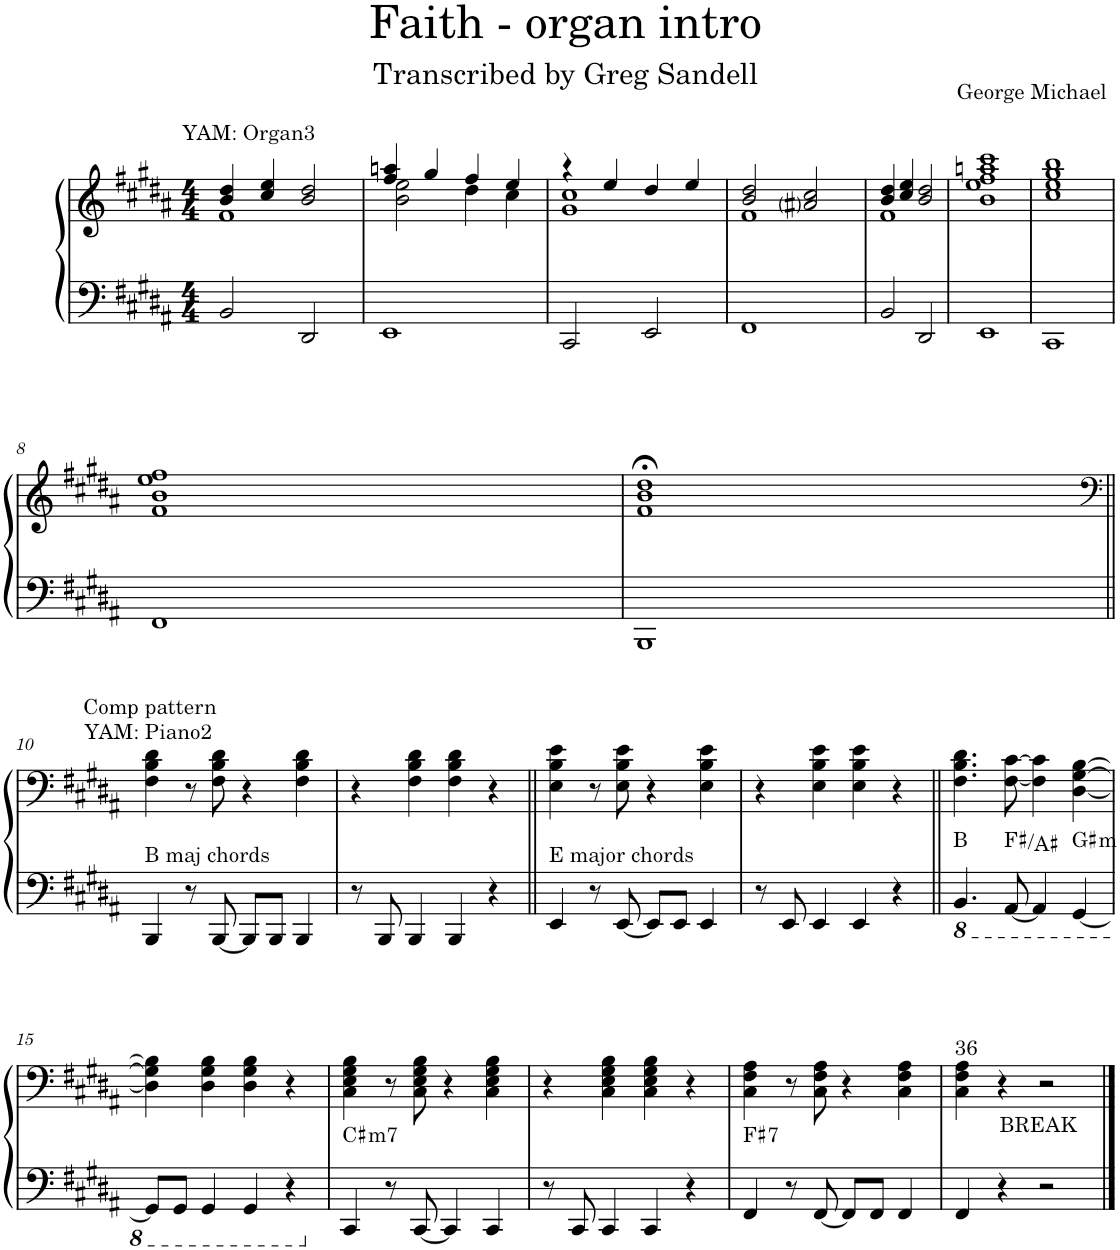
**kern	**kern	**harte
*part1	*part1	*part1
*staff2	*staff1	*
*I"Pipe Organ	*	*
*I'Org.	*	*
*clefF4	*clefG2	*
*k[f#c#g#d#a#]	*k[f#c#g#d#a#]	*
*M4/4	*M4/4	*
=1	=1	=1
*	*^	*
!	!LO:TX:a:t=YAM&colon; Organ3	!	!
2BB/	4b/ 4dd#/	1f#	.
.	4cc#/ 4ee/	.	.
2DD#/	2b/ 2dd#/	.	.
=2	=2	=2	=2
1EE	4ff#/ 4aan/	2b\ 2ee\	.
.	4gg#/	.	.
.	4ff#/	4dd#\	.
.	4ee/	4cc#\	.
=3	=3	=3	=3
2CC#/	4r	1g# 1cc#	.
.	4ee/	.	.
2EE/	4dd#/	.	.
.	4ee/	.	.
=4	=4	=4	=4
1FF#	2b/ 2dd#/	1f#	.
.	2a#i/ 2cc#/	.	.
=5	=5	=5	=5
2BB/	4b/ 4dd#/	1f#	.
.	4cc#/ 4ee/	.	.
2DD#/	2b/ 2dd#/	.	.
*	*v	*v	*
=6	=6	=6
1EE	1b 1ee 1ff# 1aan 1ccc#	.
=7	=7	=7
1CC#	1cc# 1ee 1gg# 1bb	.
!!LO:LB:g=z
=8	=8	=8
1FF#	1f# 1b 1ee 1ff#	.
=9	=9	=9
1BBB	1f#;< 1b;< 1dd#;<	.
!!LO:LB:g=z
=10||	=10||	=10||
*	*clefF4	*
!	!LO:TX:a:t=Comp pattern	!
!	!LO:TX:a:t=YAM&colon; Piano2	!
!LO:TX:a:t=B maj chords	!	!
4BBB/	4F#\ 4B\ 4d#\	.
8r	8r	.
[8BBB/	8F#\ 8B\ 8d#\	.
8BBB/L]	4r	.
8BBB/J	.	.
4BBB/	4F#\ 4B\ 4d#\	.
=11	=11	=11
8r	4r	.
8BBB/	.	.
4BBB/	4F#\ 4B\ 4d#\	.
4BBB/	4F#\ 4B\ 4d#\	.
4r	4r	.
=12||	=12||	=12||
!LO:TX:a:t=E major chords	!	!
4EE/	4E\ 4B\ 4e\	.
8r	8r	.
[8EE/	8E\ 8B\ 8e\	.
8EE/L]	4r	.
8EE/J	.	.
4EE/	4E\ 4B\ 4e\	.
=13	=13	=13
8r	4r	.
8EE/	.	.
4EE/	4E\ 4B\ 4e\	.
4EE/	4E\ 4B\ 4e\	.
4r	4r	.
=14||	=14||	=14||
*8ba	*	*
4.BBB/	4.F#\ 4.B\ 4.d#\	B:maj
[8AAA#/	[8F#\ [8c#\	F#:maj/3
4AAA#/]	4F#\] 4c#\]	.
!	!	!LO:H:kt=m
[4GGG#/	[4D#\ [4G#\ [4B\	G#:min
!!LO:LB:g=z
=15	=15	=15
8GGG#/L]	4D#\] 4G#\] 4B\]	.
8GGG#/J	.	.
4GGG#/	4D#\ 4G#\ 4B\	.
4GGG#/	4D#\ 4G#\ 4B\	.
4r	4r	.
=16	=16	=16
*X8ba	*	*
!	!	!LO:H:kt=m7
4CC#/	4C#\ 4E\ 4G#\ 4B\	C#:min7
8r	8r	.
[8CC#/	8C#\ 8E\ 8G#\ 8B\	.
4CC#/]	4r	.
4CC#/	4C#\ 4E\ 4G#\ 4B\	.
=17	=17	=17
8r	4r	.
8CC#/	.	.
4CC#/	4C#\ 4E\ 4G#\ 4B\	.
4CC#/	4C#\ 4E\ 4G#\ 4B\	.
4r	4r	.
=18	=18	=18
!	!	!LO:H:kt=7
4FF#/	4C#\ 4F#\ 4A#\	F#:7
8r	8r	.
[8FF#/	8C#\ 8F#\ 8A#\	.
8FF#/L]	4r	.
8FF#/J	.	.
4FF#/	4C#\ 4F#\ 4A#\	.
=19	=19	=19
!	!LO:TX:a:t=36	!
!LO:TX:a:t=BREAK	!	!
4FF#/	4C#\ 4F#\ 4A#\	.
4r	4r	.
2r	2r	.
==	==	==
*-	*-	*-
